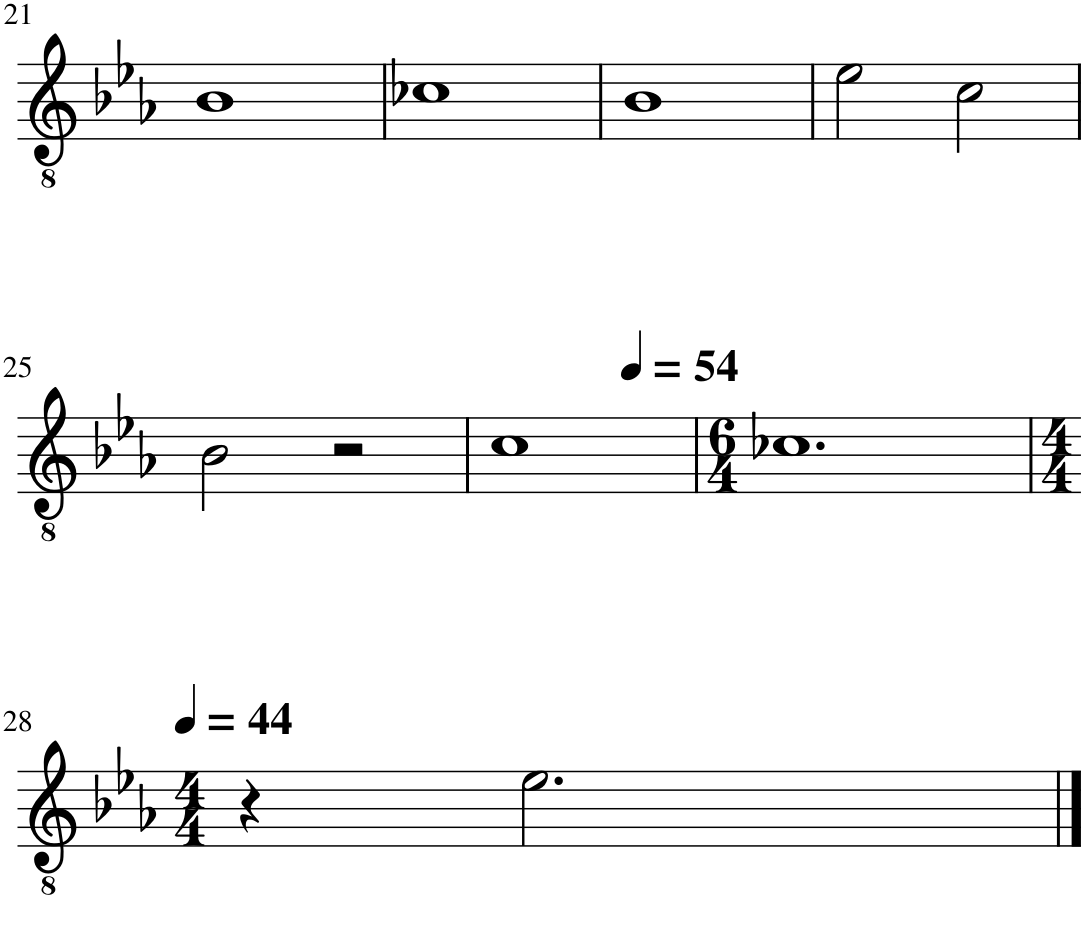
**kern
*part1
*staff1
*I"Ténor
*I'T.
!!LO:PB:g=z
*clefGv2
*k[b-e-a-]
*M4/4
=21
1B-
=22
1c-X
=23
1B-
=24
2e-\
2c\
!!LO:LB:g=z
=25
2B-\
2r
=26
*^
1c	4ryy
*MM54	*
.	2.ryy
*v	*v
=27
*M6/4
1.c-X
!!LO:LB:g=z
=28
*M4/4
*MM44
4r
2.e-\
==
*-
